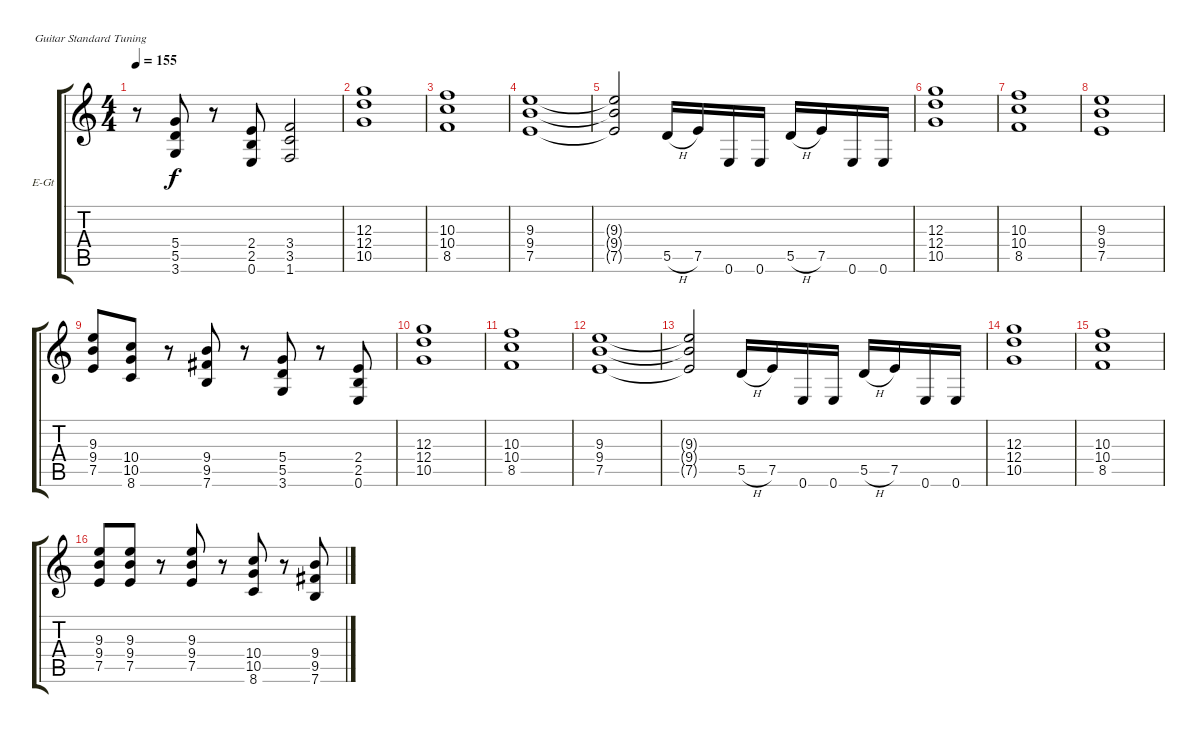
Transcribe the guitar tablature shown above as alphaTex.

\bracketExtendMode groupsimilarinstruments
\firstSystemTrackNameOrientation horizontal
\otherSystemsTrackNameOrientation horizontal
\track ("Jeff Young" "E-Gt") {instrument distortionguitar}
\staff {score tabs}
\tuning (E4 B3 G3 D3 A2 E2)
\ts (4 4)
\tempo 155
\clef g2
\ks c
r.8{dy f} (5.4 5.5 3.6).8 r.8 (2.4 2.5 0.6).8 (3.4 3.5 1.6).2 |
(12.3 12.4 10.5).1 |
(10.3 10.4 8.5).1 |
(9.3 9.4 7.5).1 |
(9.3{t} 9.4{t} 7.5{t}).2 5.5{h}.16 7.5.16 0.6.16 0.6.16 5.5{h}.16 7.5.16 0.6.16 0.6.16 |
(12.3 12.4 10.5).1 |
(10.3 10.4 8.5).1 |
(9.3 9.4 7.5).1 |
(9.3 9.4 7.5).8 (10.4 10.5 8.6).8 r.8 (9.4 9.5 7.6).8 r.8 (5.4 5.5 3.6).8 r.8 (2.4 2.5 0.6).8 |
(12.3 12.4 10.5).1 |
(10.3 10.4 8.5).1 |
(9.3 9.4 7.5).1 |
(9.3{t} 9.4{t} 7.5{t}).2 5.5{h}.16 7.5.16 0.6.16 0.6.16 5.5{h}.16 7.5.16 0.6.16 0.6.16 |
(12.3 12.4 10.5).1 |
(10.3 10.4 8.5).1 |
(9.3 9.4 7.5).8 (9.3 9.4 7.5).8 r.8 (9.3 9.4 7.5).8 r.8 (10.4 10.5 8.6).8 r.8 (9.4 9.5 7.6).8
